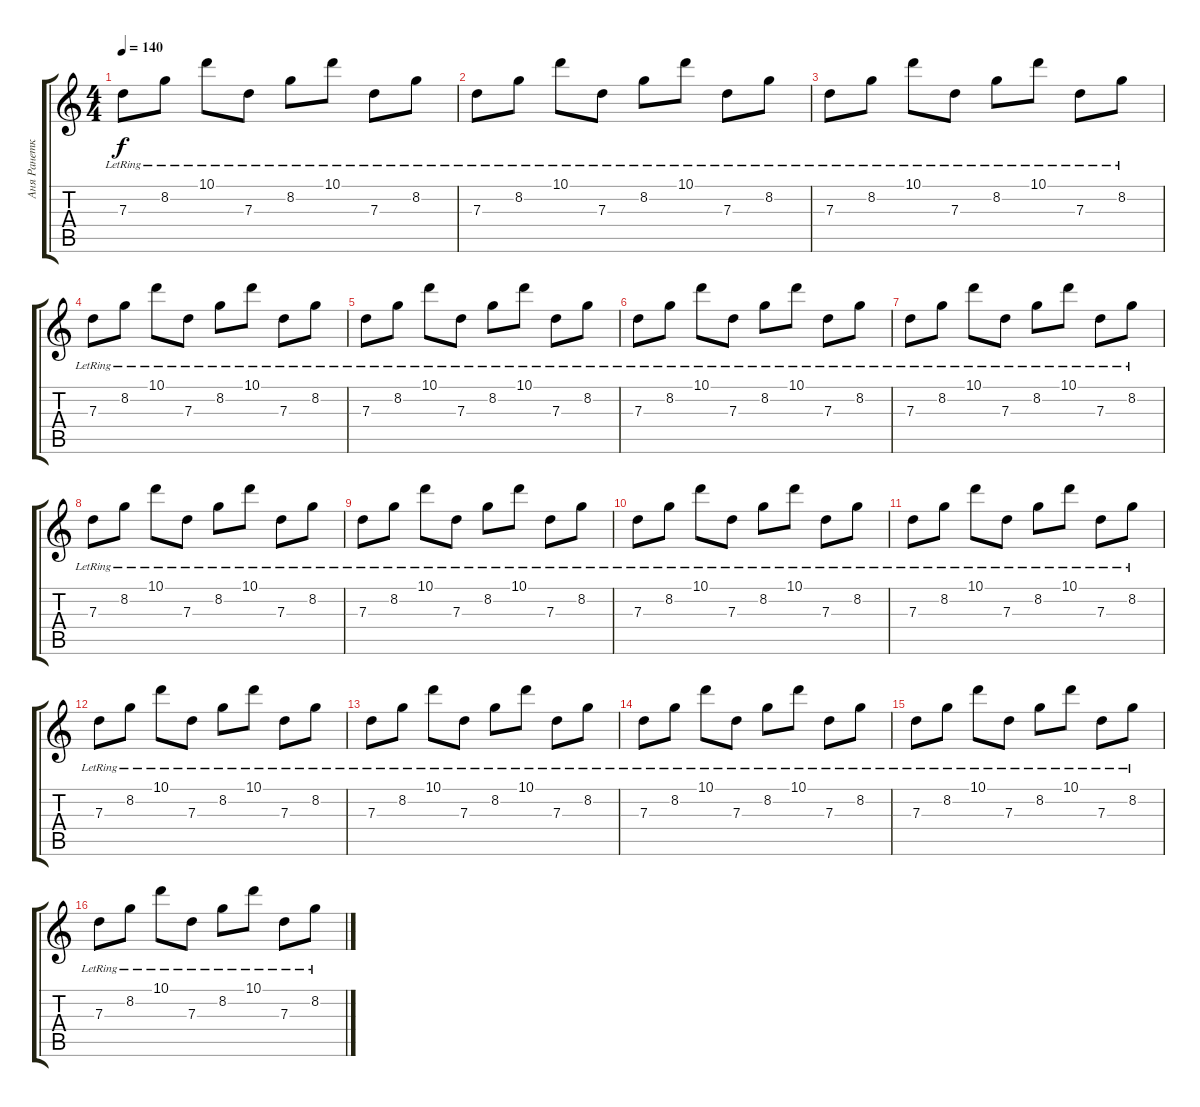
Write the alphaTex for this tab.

\track ("Аня Ранетка" "Аня Ранетк") {instrument electricguitarclean}
\staff {score tabs}
\tuning (E4 B3 G3 D3 A2 E2) {hide}
\ts (4 4)
\tempo 140
\clef g2
\ks c
7.3{lr}.8{dy f volume 9} 8.2{lr}.8 10.1{lr}.8 7.3{lr}.8 8.2{lr}.8 10.1{lr}.8 7.3{lr}.8 8.2{lr}.8 |
7.3{lr}.8 8.2{lr}.8 10.1{lr}.8 7.3{lr}.8 8.2{lr}.8 10.1{lr}.8 7.3{lr}.8 8.2{lr}.8 |
7.3{lr}.8 8.2{lr}.8 10.1{lr}.8 7.3{lr}.8 8.2{lr}.8 10.1{lr}.8 7.3{lr}.8 8.2{lr}.8 |
7.3{lr}.8 8.2{lr}.8 10.1{lr}.8 7.3{lr}.8 8.2{lr}.8 10.1{lr}.8 7.3{lr}.8 8.2{lr}.8 |
7.3{lr}.8 8.2{lr}.8 10.1{lr}.8 7.3{lr}.8 8.2{lr}.8 10.1{lr}.8 7.3{lr}.8 8.2{lr}.8 |
7.3{lr}.8 8.2{lr}.8 10.1{lr}.8 7.3{lr}.8 8.2{lr}.8 10.1{lr}.8 7.3{lr}.8 8.2{lr}.8 |
7.3{lr}.8 8.2{lr}.8 10.1{lr}.8 7.3{lr}.8 8.2{lr}.8 10.1{lr}.8 7.3{lr}.8 8.2{lr}.8 |
7.3{lr}.8 8.2{lr}.8 10.1{lr}.8 7.3{lr}.8 8.2{lr}.8 10.1{lr}.8 7.3{lr}.8 8.2{lr}.8 |
7.3{lr}.8 8.2{lr}.8 10.1{lr}.8 7.3{lr}.8 8.2{lr}.8 10.1{lr}.8 7.3{lr}.8 8.2{lr}.8 |
7.3{lr}.8 8.2{lr}.8 10.1{lr}.8 7.3{lr}.8 8.2{lr}.8 10.1{lr}.8 7.3{lr}.8 8.2{lr}.8 |
7.3{lr}.8 8.2{lr}.8 10.1{lr}.8 7.3{lr}.8 8.2{lr}.8 10.1{lr}.8 7.3{lr}.8 8.2{lr}.8 |
7.3{lr}.8 8.2{lr}.8 10.1{lr}.8 7.3{lr}.8 8.2{lr}.8 10.1{lr}.8 7.3{lr}.8 8.2{lr}.8 |
7.3{lr}.8 8.2{lr}.8 10.1{lr}.8 7.3{lr}.8 8.2{lr}.8 10.1{lr}.8 7.3{lr}.8 8.2{lr}.8 |
7.3{lr}.8 8.2{lr}.8 10.1{lr}.8 7.3{lr}.8 8.2{lr}.8 10.1{lr}.8 7.3{lr}.8 8.2{lr}.8 |
7.3{lr}.8{volume 9} 8.2{lr}.8 10.1{lr}.8 7.3{lr}.8 8.2{lr}.8 10.1{lr}.8 7.3{lr}.8 8.2{lr}.8 |
7.3{lr}.8 8.2{lr}.8 10.1{lr}.8 7.3{lr}.8 8.2{lr}.8 10.1{lr}.8 7.3{lr}.8 8.2{lr}.8
